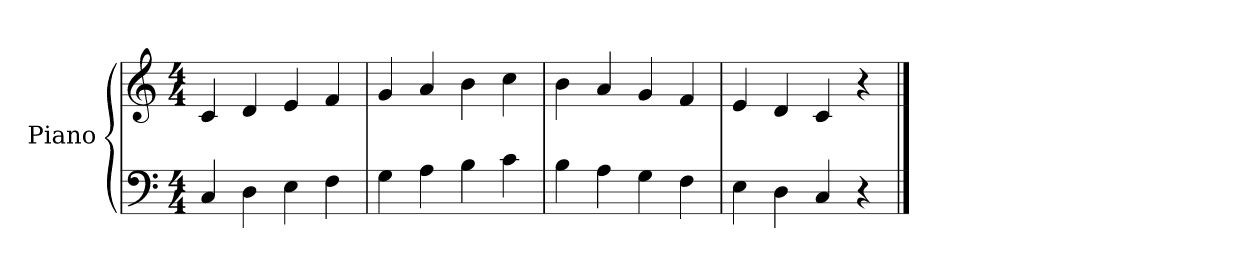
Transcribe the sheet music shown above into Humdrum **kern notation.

**kern	**kern
*part1	*part1
*staff2	*staff1
*I"Piano	*
*I'Pno.	*
*clefF4	*clefG2
*k[]	*k[]
*M4/4	*M4/4
=1	=1
4C/	4c/
4D\	4d/
4E\	4e/
4F\	4f/
=2	=2
4G\	4g/
4A\	4a/
4B\	4b\
4c\	4cc\
=3	=3
4B\	4b\
4A\	4a/
4G\	4g/
4F\	4f/
=4	=4
4E\	4e/
4D\	4d/
4C/	4c/
4r	4r
==	==
*-	*-
